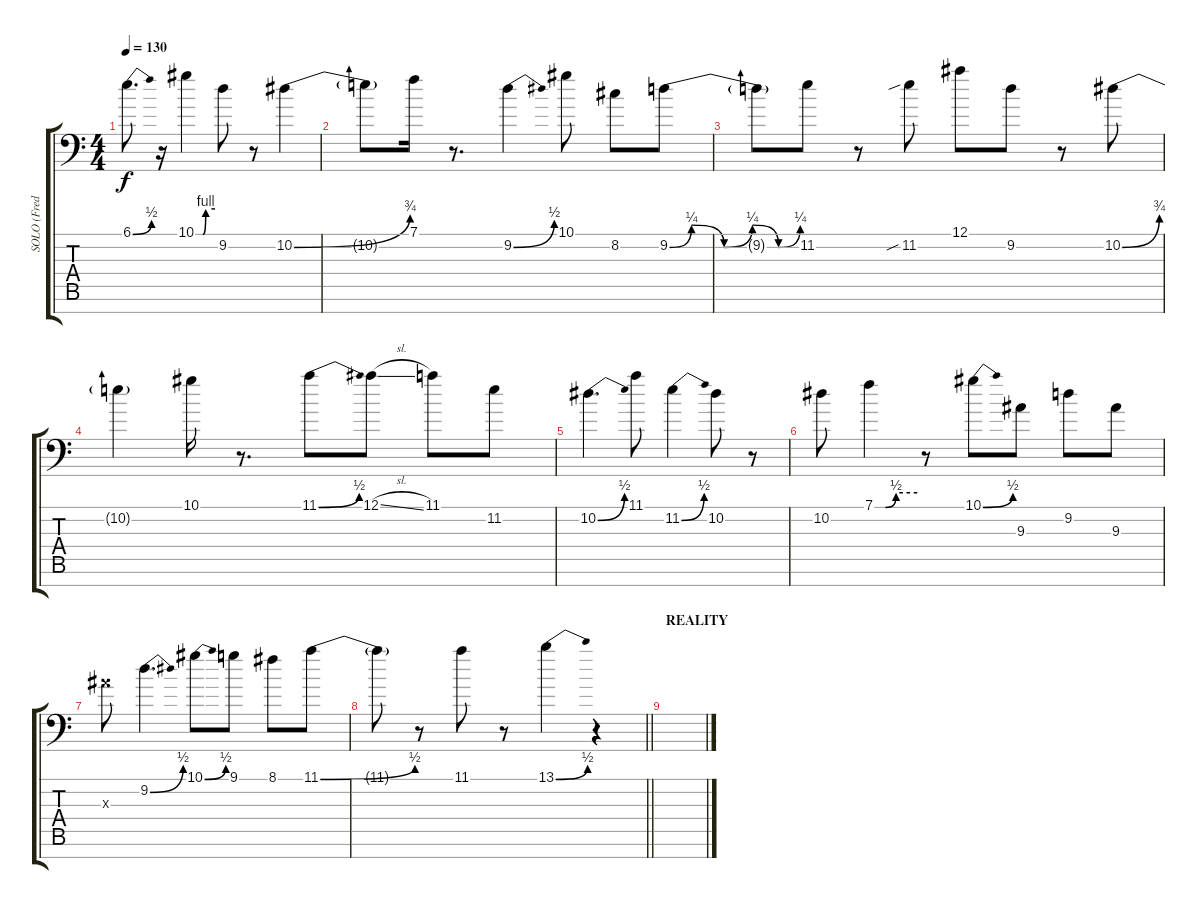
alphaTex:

\track ("SOLO (Fredrik Thordendal)" "SOLO (Fred") {instrument overdrivenguitar}
\staff {score tabs}
\tuning (Bb3 F3 Db3 Ab2 Eb2 Bb1 F1) {hide}
\ts (4 4)
\tempo 130
\clef f4
\ks c
6.1{be (bend 0 0 60 2)}.8{d dy f} r.16 10.1{be (custom 0 0 22 0 31 4 60 4)}.4 9.2.8 r.8 10.2{be (bend 0 0 60 3)}.4 |
10.2{t}.8 7.1.16 r.8{d} 9.2{be (bend 0 0 60 2)}.4 10.1.8 8.2.8 9.2{be (custom 0 0 10 1 25 0 38 1 50 0 60 1)}.8 |
9.2{t}.8 11.2.8 r.8 11.2{sib}.8 12.1.8 9.2.8 r.8 10.2{be (bend 0 0 60 3)}.8 |
10.2{t}.4 10.1.16 r.8{d} 11.1{be (bend 0 0 60 2)}.8 12.1{sl}.8 11.1.8 11.2.8 |
10.2{be (bend 0 0 60 2)}.4{d} 11.1.8 11.2{be (bend 0 0 60 2)}.4 10.2.8 r.8 |
10.2.8 7.1{be (custom 0 0 15 0 30 2 60 2)}.4 r.8 10.1{be (bend 0 0 60 2)}.8 9.3.8 9.2.8 9.3.8 |
9.3{x}.8 9.2{be (bend 0 0 60 2)}.4{d} 10.1{be (bend 0 0 60 2)}.8 9.1.8 8.1.8 11.1{be (bend 0 0 60 2)}.8 |
\barLineRight lightlight
11.1{t}.8 r.8 11.1.8 r.8 13.1{be (bend 0 0 60 2)}.4 r.4 |
\section ("" "REALITY")
